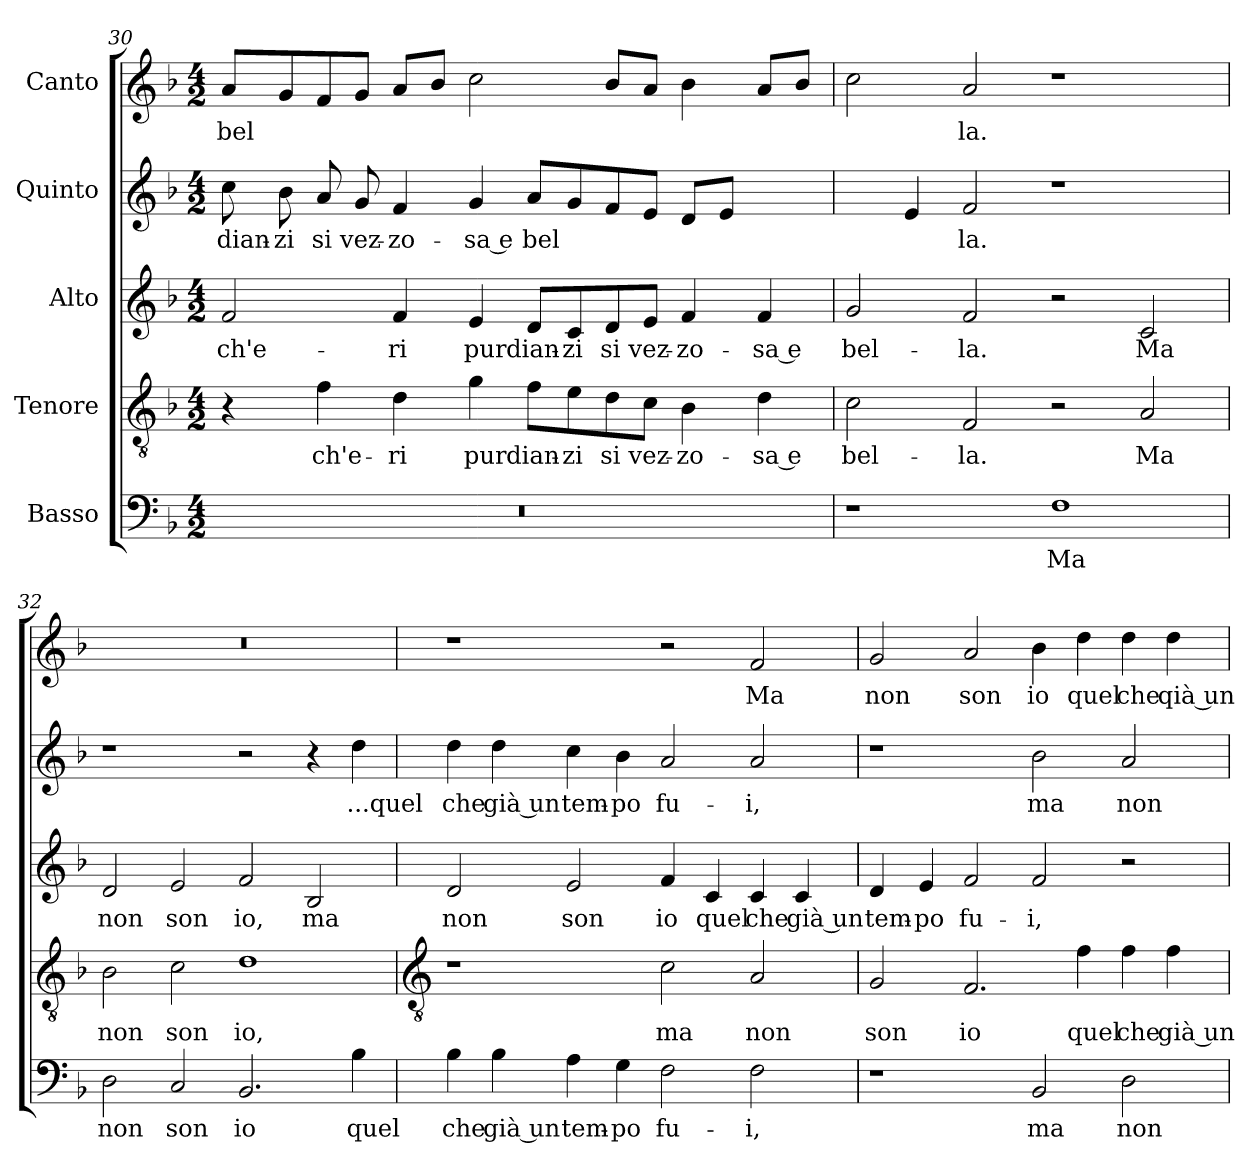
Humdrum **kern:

**kern	**text	**kern	**text	**kern	**text	**kern	**text	**kern	**text
*part5	*part5	*part4	*part4	*part3	*part3	*part2	*part2	*part1	*part1
*staff5	*staff5	*staff4	*staff4	*staff3	*staff3	*staff2	*staff2	*staff1	*staff1
*I"Basso	*	*I"Tenore	*	*I"Alto	*	*I"Quinto	*	*I"Canto	*
!!LO:LB:g=z
*clefF4	*	*clefGv2	*	*clefG2	*	*clefG2	*	*clefG2	*
*k[b-]	*	*k[b-]	*	*k[b-]	*	*k[b-]	*	*k[b-]	*
*F:	*	*F:	*	*F:	*	*F:	*	*F:	*
*M4/2	*	*M4/2	*	*M4/2	*	*M4/2	*	*M4/2	*
=30	=30	=30	=30	=30	=30	=30	=30	=30	=30
!	!	!	!	!	!LO:LY:b	!	!LO:LY:b	!	!LO:LY:b
0r	.	4r	.	2f	ch'e-	8cc	dian-	8aL	bel
!	!	!	!	!	!	!	!LO:LY:b	!	!
.	.	.	.	.	.	8b-	-zi	8g	.
!	!	!	!LO:LY:b	!	!	!	!LO:LY:b	!	!
.	.	4f	ch'e-	.	.	8a	si	8f	.
!	!	!	!	!	!	!	!LO:LY:b	!	!
.	.	.	.	.	.	8g	vez-	8gJ	.
!	!	!	!LO:LY:b	!	!LO:LY:b	!	!LO:LY:b	!	!
.	.	4d	-ri	4f	-ri	4f	-zo-	8aL	.
.	.	.	.	.	.	.	.	8b-J	.
!	!	!	!LO:LY:b	!	!LO:LY:b	!	!LO:LY:b	!	!
.	.	4g	pur	4e	pur	4g	-sa e	2cc	.
!	!	!	!LO:LY:b	!	!LO:LY:b	!	!LO:LY:b	!	!
.	.	8f\L	dian-	8d/L	dian-	8aL	bel	.	.
!	!	!	!LO:LY:b	!	!LO:LY:b	!	!	!	!
.	.	8e\	-zi	8c/	-zi	8g	.	.	.
!	!	!	!LO:LY:b	!	!LO:LY:b	!	!	!	!
.	.	8d\	si	8d/	si	8f	.	8b-L	.
!	!	!	!LO:LY:b	!	!LO:LY:b	!	!	!	!
.	.	8c\J	vez-	8e/J	vez-	8eJ	.	8aJ	.
!	!	!	!LO:LY:b	!	!LO:LY:b	!	!	!	!
.	.	4B-	-zo-	4f	-zo-	8dL	.	4b-	.
.	.	.	.	.	.	8eJ	.	.	.
!	!	!	!LO:LY:b	!	!LO:LY:b	!	!	!	!
.	.	4d	-sa e	4f	-sa e	[4fyy	.	8aL	.
.	.	.	.	.	.	.	.	8b-J	.
=31	=31	=31	=31	=31	=31	=31	=31	=31	=31
!	!	!	!LO:LY:b	!	!LO:LY:b	!	!	!	!
1r	.	2c	bel-	2g	bel-	4fyy]	.	2cc	.
.	.	.	.	.	.	4e	.	.	.
!	!	!	!LO:LY:b	!	!LO:LY:b	!	!LO:LY:b	!	!LO:LY:b
.	.	2F	-la.	2f	-la.	2f	la.	2a	la.
!	!LO:LY:b	!	!	!	!	!	!	!	!
1F	Ma	2r	.	2r	.	1r	.	1r	.
!	!	!	!LO:LY:b	!	!LO:LY:b	!	!	!	!
.	.	2A	Ma	2c	Ma	.	.	.	.
=32	=32	=32	=32	=32	=32	=32	=32	=32	=32
!	!LO:LY:b	!	!LO:LY:b	!	!LO:LY:b	!	!	!	!
2D	non	2B-	non	2d	non	1r	.	0r	.
!	!LO:LY:b	!	!LO:LY:b	!	!LO:LY:b	!	!	!	!
2C	son	2c	son	2e	son	.	.	.	.
!	!LO:LY:b	!	!LO:LY:b	!	!LO:LY:b	!	!	!	!
2.BB-	io	1d	io,	2f	io,	2r	.	.	.
!	!	!	!	!	!LO:LY:b	!	!	!	!
.	.	.	.	2B-	ma	4r	.	.	.
!	!LO:LY:b	!	!	!	!	!	!LO:LY:b	!	!
4B-	quel	.	.	.	.	4dd	...quel	.	.
!!LO:LB:g=z
=33	=33	=33	=33	=33	=33	=33	=33	=33	=33
*	*	*clefGv2	*	*	*	*	*	*	*
!	!LO:LY:b	!	!	!	!LO:LY:b	!	!LO:LY:b	!	!
4B-	che	1r	.	2d	non	4dd	che	1r	.
!	!LO:LY:b	!	!	!	!	!	!LO:LY:b	!	!
4B-	già un	.	.	.	.	4dd	già un	.	.
!	!LO:LY:b	!	!	!	!LO:LY:b	!	!LO:LY:b	!	!
4A	tem-	.	.	2e	son	4cc	tem-	.	.
!	!LO:LY:b	!	!	!	!	!	!LO:LY:b	!	!
4G	-po	.	.	.	.	4b-	-po	.	.
!	!LO:LY:b	!	!LO:LY:b	!	!LO:LY:b	!	!LO:LY:b	!	!
2F	fu-	2c	ma	4f	io	2a	fu-	2r	.
!	!	!	!	!	!LO:LY:b	!	!	!	!
.	.	.	.	4c	quel	.	.	.	.
!	!LO:LY:b	!	!LO:LY:b	!	!LO:LY:b	!	!LO:LY:b	!	!LO:LY:b
2F	-i,	2A	non	4c	che	2a	-i,	2f	Ma
!	!	!	!	!	!LO:LY:b	!	!	!	!
.	.	.	.	4c	già un	.	.	.	.
=34	=34	=34	=34	=34	=34	=34	=34	=34	=34
!	!	!	!LO:LY:b	!	!LO:LY:b	!	!	!	!LO:LY:b
1r	.	2G	son	4d	tem-	1r	.	2g	non
!	!	!	!	!	!LO:LY:b	!	!	!	!
.	.	.	.	4e	-po	.	.	.	.
!	!	!	!LO:LY:b	!	!LO:LY:b	!	!	!	!LO:LY:b
.	.	2.F	io	2f	fu-	.	.	2a	son
!	!LO:LY:b	!	!	!	!LO:LY:b	!	!LO:LY:b	!	!LO:LY:b
2BB-	ma	.	.	2f	-i,	2b-	ma	4b-	io
!	!	!	!LO:LY:b	!	!	!	!	!	!LO:LY:b
.	.	4f	quel	.	.	.	.	4dd	quel
!	!LO:LY:b	!	!LO:LY:b	!	!	!	!LO:LY:b	!	!LO:LY:b
2D	non	4f	che	2r	.	2a	non	4dd	che
!	!	!	!LO:LY:b	!	!	!	!	!	!LO:LY:b
.	.	4f	già un	.	.	.	.	4dd	qià un
=	=	=	=	=	=	=	=	=	=
*-	*-	*-	*-	*-	*-	*-	*-	*-	*-
